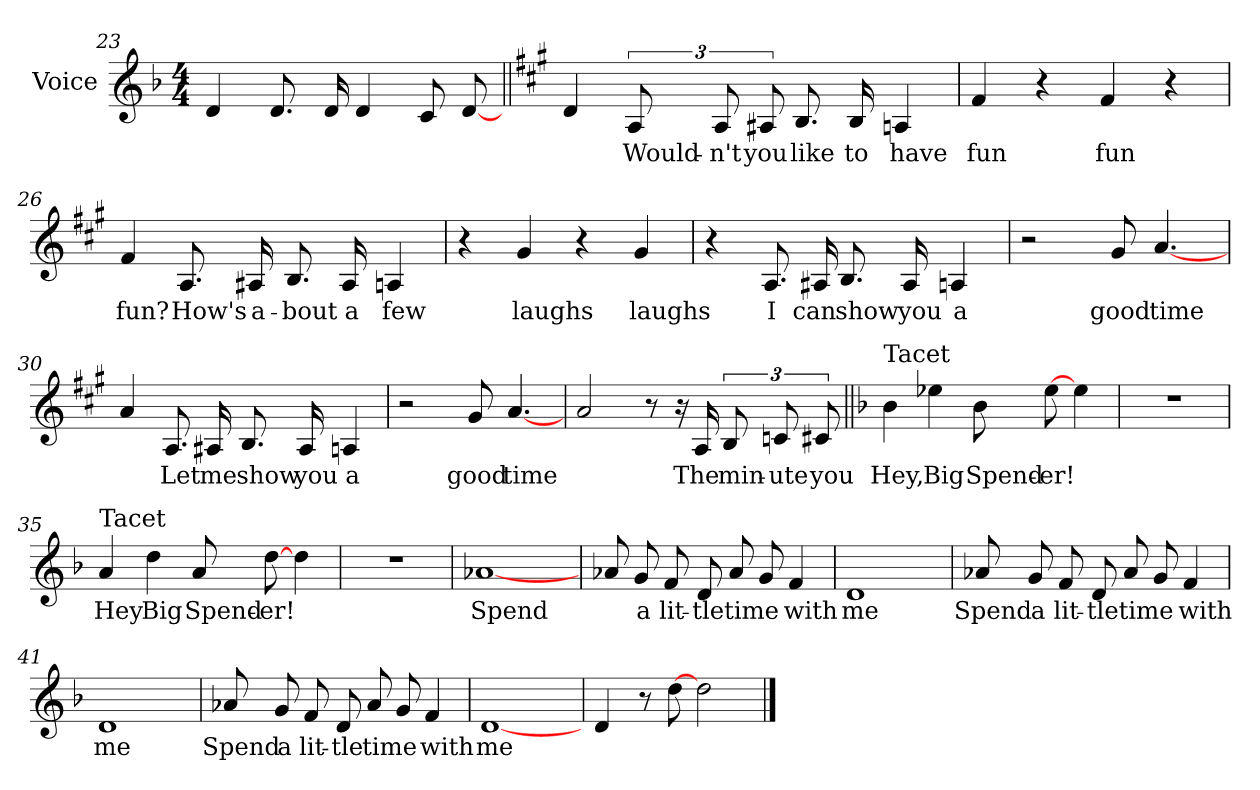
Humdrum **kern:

**kern	**text
*part1	*part1
*staff1	*staff1
*I"Voice	*
*I'Voice	*
*clefG2	*
*k[b-]	*
*F:	*
*M4/4	*
=23	=23
4d	.
8.dL	.
16d	.
4d	.
8cL	.
[8d	.
=24||	=24||
*k[f#c#g#]	*
*A:	*
4d	.
12AL	-Would-
12A	-n't
12A#	-you
8.BL	-like
16B	-to
4A	-have
=25	=25
4f#	-fun
4r	.
4f#	-fun
4r	.
=26	=26
4f#	-fun?
8.AL	-How's
16A#	-a-
8.BL	-bout
16A#	-a
4A	-few
=27	=27
4r	.
4g#	-laughs
4r	.
4g#	-laughs
=28	=28
4r	.
8.AL	-I
16A#	-can
8.BL	-show
16A#	-you
4A	-a
=29	=29
2r	.
8g#L	-good
[4.a	-time
=30	=30
4a	.
8.AL	-Let
16A#	-me
8.BL	-show
16A#	-you
4A	-a
=31	=31
2r	.
8g#L	-good
[4.a	-time
=32	=32
2a	.
8r	.
16r	.
16A	-The
12BL	-min-
12c	-ute
12c#	-you
=33||	=33||
*k[b-]	*
*F:	*
!LO:TX:a:t=Tacet	!
4b-	-Hey,
4ee-	-Big
8b-L	-Spend-
[8ee-	-er!
4ee-	.
=34	=34
1r	.
=35	=35
!LO:TX:a:t=Tacet	!
4a	-Hey
4dd	-Big
8aL	-Spend-
[8dd	-er!
4dd	.
=36	=36
1r	.
=37	=37
[1a-	-Spend
=38	=38
8a-L	.
8g	-a
8f	-lit-
8d	-tle
8a-L	-time
8g	.
4f	-with
=39	=39
1d	-me
=40	=40
8a-L	-Spend
8g	-a
8f	-lit-
8d	-tle
8a-L	-time
8g	.
4f	-with
=41	=41
1d	-me
=42	=42
8a-L	-Spend
8g	-a
8f	-lit-
8d	-tle
8a-L	-time
8g	.
4f	-with
=43	=43
[1d	-me
=44	=44
4d	.
8r	.
[8dd	.
2dd	.
==	==
*-	*-
